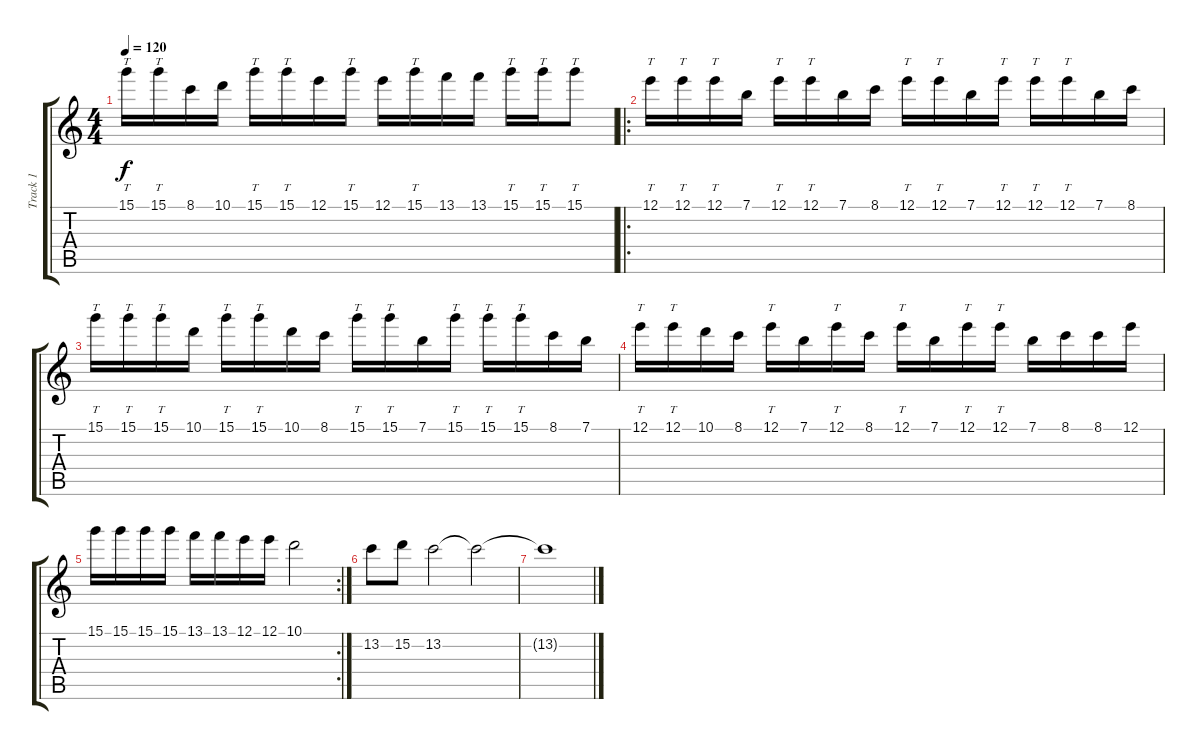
\track ("Track 1" "Track 1") {instrument overdrivenguitar}
\staff {score tabs}
\tuning (E4 B3 G3 D3 A2 E2) {hide}
\ts (4 4)
\tempo 120
\clef g2
\ks c
15.1.16{tt dy f} 15.1.16{tt} 8.1.16 10.1.16 15.1.16{tt} 15.1.16{tt} 12.1.16 15.1.16{tt} 12.1.16 15.1.16{tt} 13.1.16 13.1.16 15.1.16{tt} 15.1.16{tt} 15.1.8{tt} |
\ro
12.1.16{tt} 12.1.16{tt} 12.1.16{tt} 7.1.16 12.1.16{tt} 12.1.16{tt} 7.1.16 8.1.16 12.1.16{tt} 12.1.16{tt} 7.1.16 12.1.16{tt} 12.1.16{tt} 12.1.16{tt} 7.1.16 8.1.16 |
15.1.16{tt} 15.1.16{tt} 15.1.16{tt} 10.1.16 15.1.16{tt} 15.1.16{tt} 10.1.16 8.1.16 15.1.16{tt} 15.1.16{tt} 7.1.16 15.1.16{tt} 15.1.16{tt} 15.1.16{tt} 8.1.16 7.1.16 |
12.1.16{tt} 12.1.16{tt} 10.1.16 8.1.16 12.1.16{tt} 7.1.16 12.1.16{tt} 8.1.16 12.1.16{tt} 7.1.16 12.1.16{tt} 12.1.16{tt} 7.1.16 8.1.16 8.1.16 12.1.16 |
\rc 2
15.1.16 15.1.16 15.1.16 15.1.16 13.1.16 13.1.16 12.1.16 12.1.16 10.1.2 |
13.2.8 15.2.8 13.2.2 13.2{t}.2 |
13.2{t}.1
